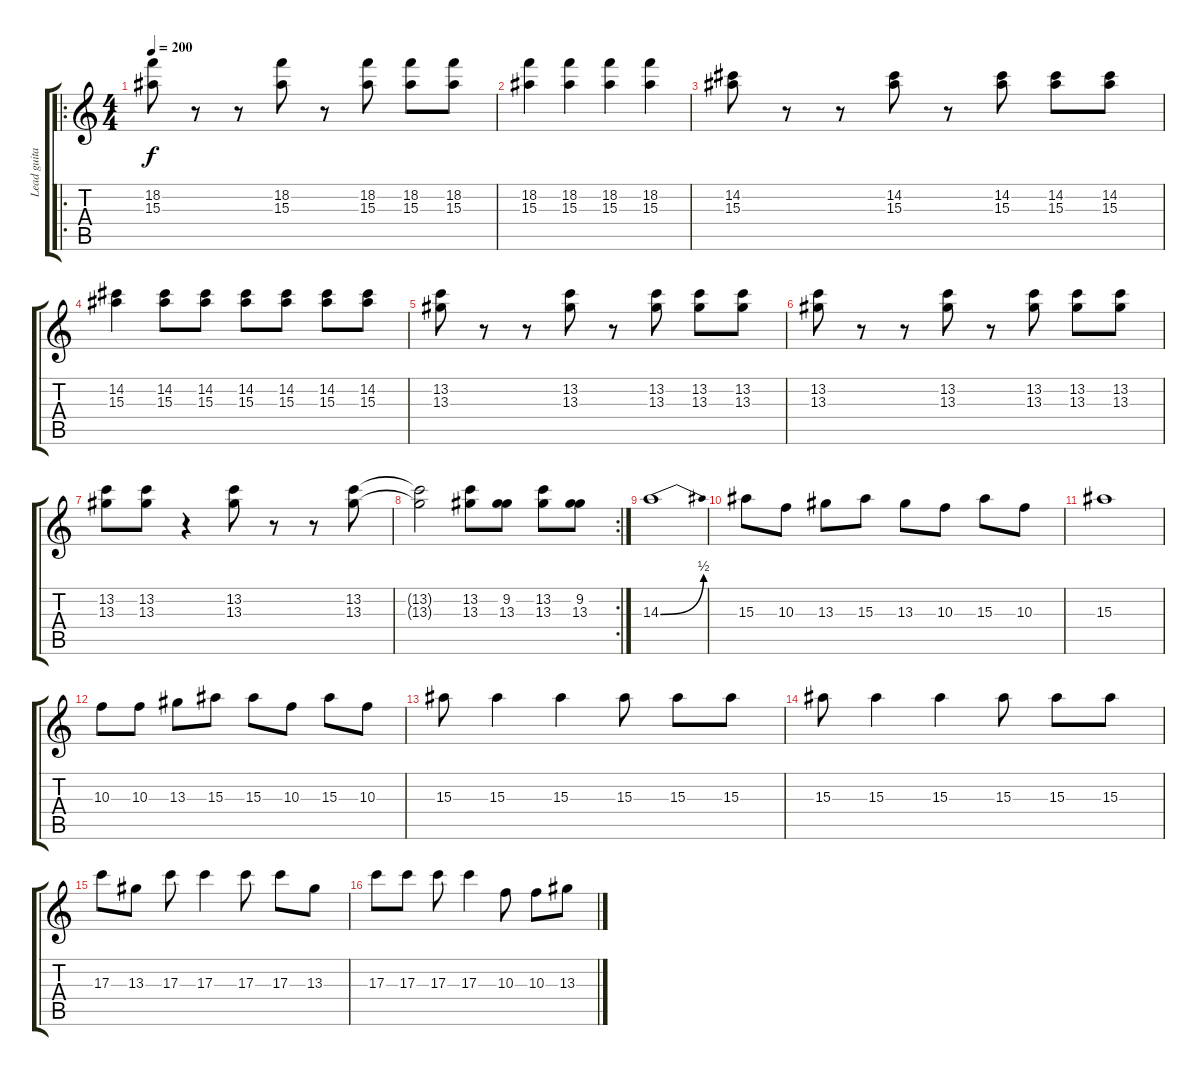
\track ("Lead guitar" "Lead guita") {instrument distortionguitar}
\staff {score tabs}
\tuning (E4 B3 G3 D3 A2 E2) {hide}
\ro
\ts (4 4)
\tempo 200
\clef g2
\ks c
(18.2 15.3).8{dy f} r.8 r.8 (18.2 15.3).8 r.8 (18.2 15.3).8 (18.2 15.3).8 (18.2 15.3).8 |
(18.2 15.3).4 (18.2 15.3).4 (18.2 15.3).4 (18.2 15.3).4 |
(14.2 15.3).8 r.8 r.8 (14.2 15.3).8 r.8 (14.2 15.3).8 (14.2 15.3).8 (14.2 15.3).8 |
(14.2 15.3).4 (14.2 15.3).8 (14.2 15.3).8 (14.2 15.3).8 (14.2 15.3).8 (14.2 15.3).8 (14.2 15.3).8 |
(13.2 13.3).8 r.8 r.8 (13.2 13.3).8 r.8 (13.2 13.3).8 (13.2 13.3).8 (13.2 13.3).8 |
(13.2 13.3).8 r.8 r.8 (13.2 13.3).8 r.8 (13.2 13.3).8 (13.2 13.3).8 (13.2 13.3).8 |
(13.2 13.3).8 (13.2 13.3).8 r.4 (13.2 13.3).8 r.8 r.8 (13.2 13.3).8 |
\rc 2
(13.2{t} 13.3{t}).2 (13.2 13.3).8 (9.2 13.3).8 (13.2 13.3).8 (9.2 13.3).8 |
14.3{be (bend 0 0 60 2)}.1 |
15.3.8 10.3.8 13.3.8 15.3.8 13.3.8 10.3.8 15.3.8 10.3.8 |
15.3.1 |
10.3.8 10.3.8 13.3.8 15.3.8 15.3.8 10.3.8 15.3.8 10.3.8 |
15.3.8 15.3.4 15.3.4 15.3.8 15.3.8 15.3.8 |
15.3.8 15.3.4 15.3.4 15.3.8 15.3.8 15.3.8 |
17.3.8 13.3.8 17.3.8 17.3.4 17.3.8 17.3.8 13.3.8 |
17.3.8 17.3.8 17.3.8 17.3.4 10.3.8 10.3.8 13.3.8
